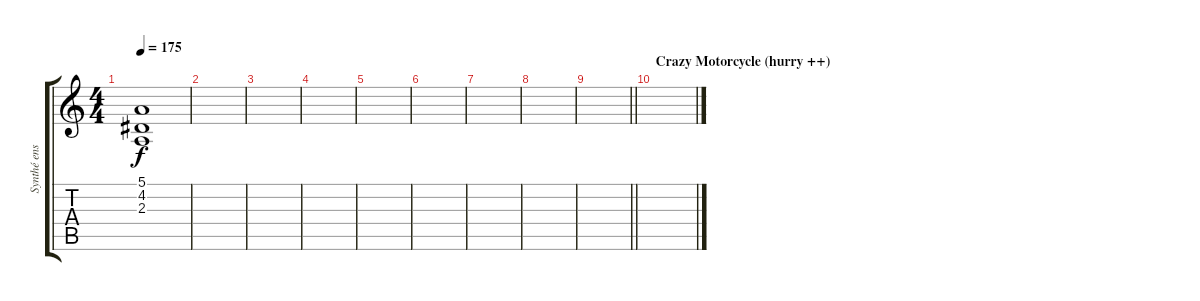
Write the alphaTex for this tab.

\track ("Synthé ensembles" "Synthé ens") {instrument stringensemble1}
\staff {score tabs}
\tuning (E4 B3 G3 D3 A2 E2) {hide}
\ts (4 4)
\tempo 175
\clef g2
\ks c
(5.1 4.2 2.3).1{dy f} |
|
|
|
|
|
|
|
\barLineRight lightlight
|
\section ("" "Crazy Motorcycle (hurry ++)")
